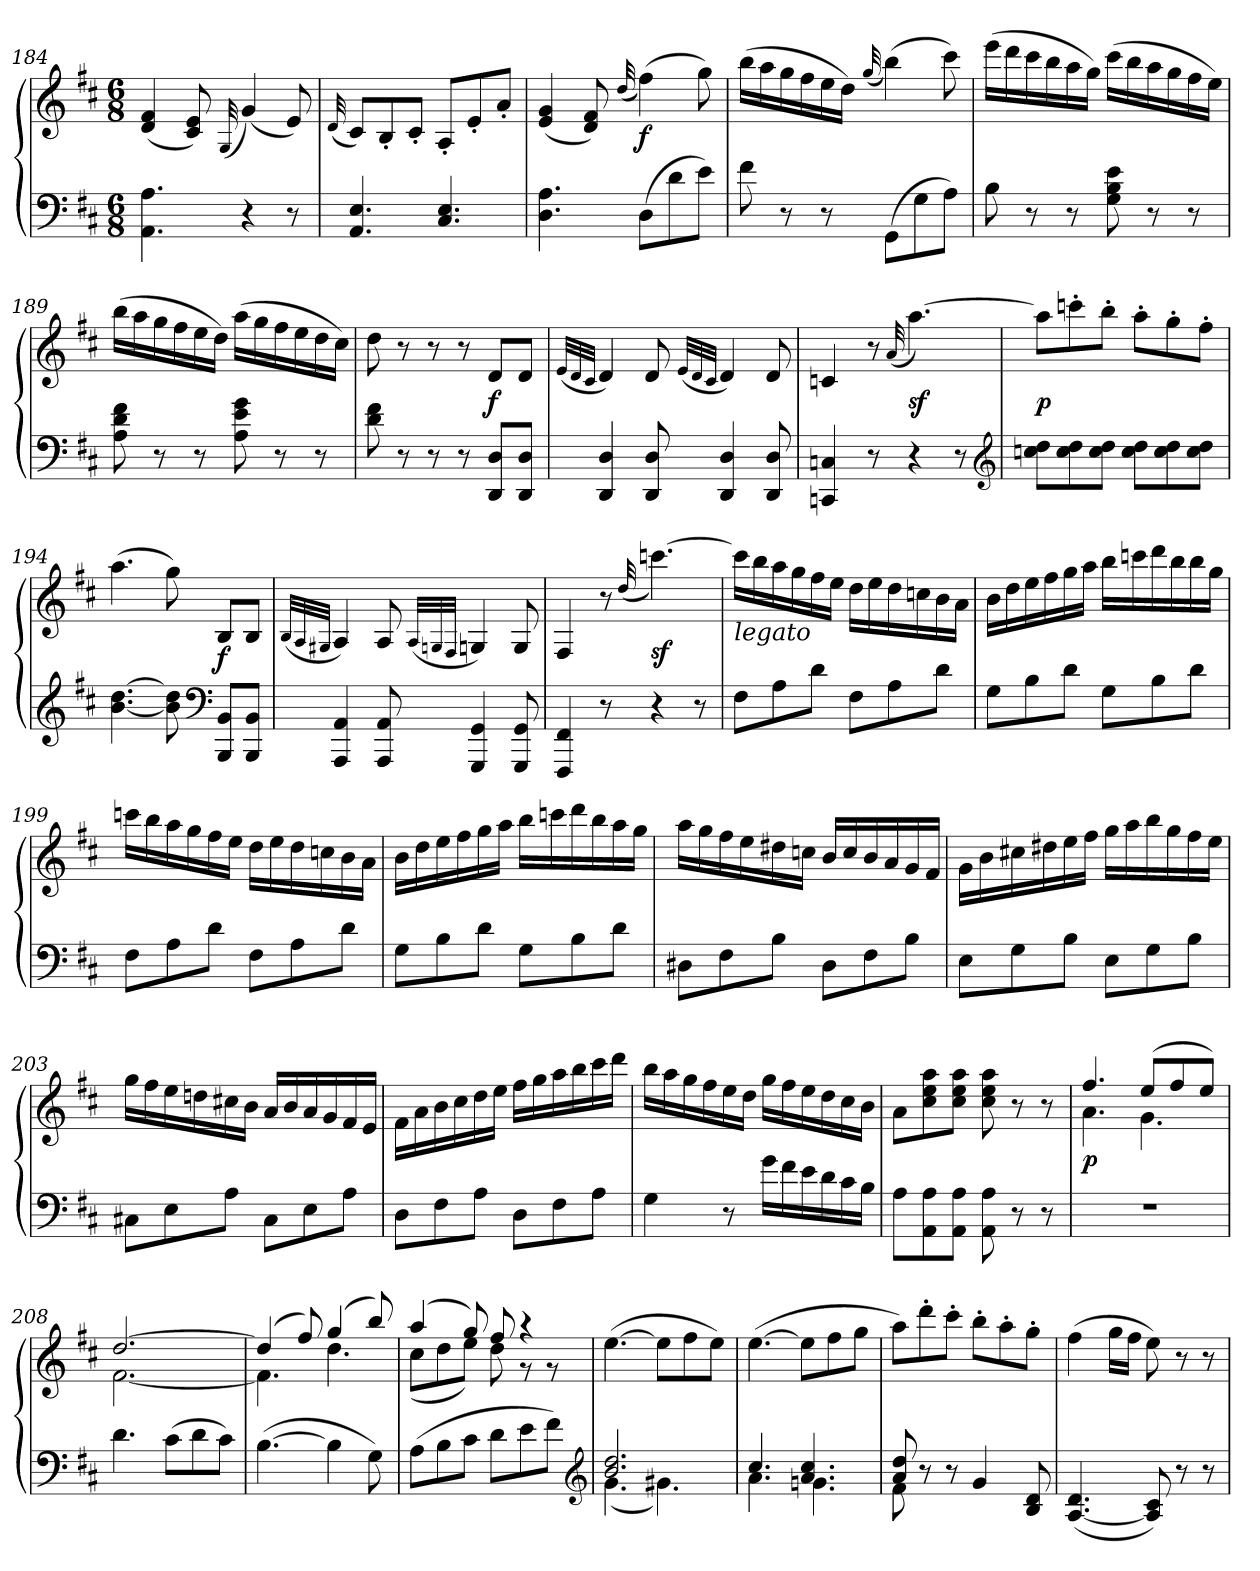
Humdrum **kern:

**kern	**kern	**dynam
*part1	*part1	*part1
*staff2	*staff1	*staff1/2
*clefF4	*clefG2	*
*k[f#c#]	*k[f#c#]	*
*D:	*D:	*
*M6/8	*M6/8	*
=184	=184	=184
4.AA 4.A	(4d 4f#	.
.	8c# 8e)	.
.	(32qqG	.
4r	(4g)	.
8r	8e)	.
=185	=185	=185
.	(32qqd/	.
4.AA 4.E	8c#L)	.
.	8B'	.
.	8c#'J	.
4.C#/ 4.E/	8A'L	.
.	8e'	.
.	8a'J	.
=186	=186	=186
4.D 4.A	(4e 4g	.
.	8d 8f#)	.
.	(32qqdd/	.
(8DL	(4ff#)	f
8d	.	.
8eJ)	8gg)	.
=187	=187	=187
8f#	(16bbLL	.
.	16aa	.
8r	16gg	.
.	16ff#	.
8r	16ee	.
.	16ddJJ)	.
.	(32qqgg/	.
(8GGL	(4bb)	.
8G	.	.
8AJ)	8ccc#)	.
=188	=188	=188
8B	(16eeeLL	.
.	16ddd	.
8r	16ccc#	.
.	16bb	.
8r	16aa	.
.	16ggJJ)	.
8G 8B 8e	(16ccc#LL	.
.	16bb	.
8r	16aa	.
.	16gg	.
8r	16ff#	.
.	16eeJJ)	.
=189	=189	=189
8A 8d 8f#	(16bbLL	.
.	16aa	.
8r	16gg	.
.	16ff#	.
8r	16ee	.
.	16ddJJ)	.
8A 8e 8g	(16aaLL	.
.	16gg	.
8r	16ff#	.
.	16ee	.
8r	16dd	.
.	16cc#JJ)	.
=190	=190	=190
8d 8f#	8dd	.
8r	8r	.
8r	8r	.
8r	8r	.
8DD 8DL	8dL	f
8DD 8DJ	8dJ	.
=191	=191	=191
.	(32qeLLL	.
.	32qd	.
.	32qc#JJJ	.
4DD 4D	4d)	.
8DD 8D	8d	.
.	(32qeLLL	.
.	32qd	.
.	32qc#JJJ	.
4DD 4D	4d)	.
8DD 8D	8d	.
=192	=192	=192
4CCn 4Cn	4cn	.
8r	8r	.
.	(32qqa/	.
4r	[4.aa)	sf
8r	.	.
*clefG2	*	*
=193	=193	=193
8ccn 8ddL	8aaL]	p
8cc 8dd	8cccn'	.
8cc 8ddJ	8bb'J	.
8cc 8ddL	8aa'L	.
8cc 8dd	8gg'	.
8cc 8ddJ	8ff#'J	.
=194	=194	=194
[4.b [4.dd	(4.aa	.
8b] 8dd]	8gg)	.
*clefF4	*	*
8BBB 8BBL	8BL	f
8BBB 8BBJ	8BJ	.
=195	=195	=195
.	(32qB/LLL	.
.	32qA/	.
.	32qG#X/JJJ	.
4AAA 4AA	4A)	.
8AAA 8AA	8A	.
.	(32qA/LLL	.
.	32qGn/	.
.	32qF#/JJJ	.
4GGG 4GG	4Gn/)	.
8GGG 8GG	8G/	.
=196	=196	=196
4FFF# 4FF#	4F#/	.
8r	8r	.
.	(32qqdd/	.
4r	[4.cccn)	sf
8r	.	.
=197	=197	=197
!	!LO:TX:b:i:t=legato	!
8F#L	16cccnLL]	.
.	16bb	.
8A	16aa	.
.	16gg	.
8dJ	16ff#	.
.	16eeJJ	.
8F#L	16ddLL	.
.	16ee	.
8A	16dd	.
.	16ccn	.
8dJ	16b	.
.	16aJJ	.
=198	=198	=198
8GL	16bLL	.
.	16dd	.
8B	16ee	.
.	16ff#	.
8dJ	16gg	.
.	16aaJJ	.
8GL	16bbLL	.
.	16cccn	.
8B	16ddd	.
.	16bb	.
8dJ	16bb	.
.	16ggJJ	.
=199	=199	=199
8F#L	16cccnLL	.
.	16bb	.
8A	16aa	.
.	16gg	.
8dJ	16ff#	.
.	16eeJJ	.
8F#L	16ddLL	.
.	16ee	.
8A	16dd	.
.	16ccn	.
8dJ	16b	.
.	16aJJ	.
=200	=200	=200
8GL	16bLL	.
.	16dd	.
8B	16ee	.
.	16ff#	.
8dJ	16gg	.
.	16aaJJ	.
8GL	16bbLL	.
.	16cccn	.
8B	16ddd	.
.	16bb	.
8dJ	16aa	.
.	16ggJJ	.
=201	=201	=201
8D#XL	16aaLL	.
.	16gg	.
8F#	16ff#	.
.	16ee	.
8BJ	16dd#X	.
.	16ccnJJ	.
8D#L	16bLL	.
.	16cc	.
8F#	16b	.
.	16a	.
8BJ	16g	.
.	16f#JJ	.
=202	=202	=202
8EL	16gLL	.
.	16b	.
8G	16cc#X	.
.	16dd#X	.
8BJ	16ee	.
.	16ff#JJ	.
8EL	16ggLL	.
.	16aa	.
8G	16bb	.
.	16gg	.
8BJ	16ff#	.
.	16eeJJ	.
=203	=203	=203
8C#XL	16ggLL	.
.	16ff#	.
8E	16ee	.
.	16ddn	.
8AJ	16cc#X	.
.	16bJJ	.
8C#L	16aLL	.
.	16b	.
8E	16a	.
.	16g	.
8AJ	16f#	.
.	16eJJ	.
=204	=204	=204
8DL	16f#LL	.
.	16a	.
8F#	16b	.
.	16cc#	.
8AJ	16dd	.
.	16eeJJ	.
8DL	16ff#LL	.
.	16gg	.
8F#	16aa	.
.	16bb	.
8AJ	16ccc#	.
.	16dddJJ	.
=205	=205	=205
4G	16bbLL	.
.	16aa	.
.	16gg	.
.	16ff#	.
8r	16ee	.
.	16ddJJ	.
16gLL	16ggLL	.
16f#	16ff#	.
16e	16ee	.
16d	16dd	.
16c#	16cc#	.
16BJJ	16bJJ	.
=206	=206	=206
8AL	8aL	.
8AA 8A	8cc# 8ee 8aa	.
8AA 8AJ	8cc# 8ee 8aaJ	.
8AA 8A	8cc# 8ee 8aa	.
8r	8r	.
8r	8r	.
=207	=207	=207
*	*^	*
2.r	4.ff#	4.a	p
.	(8eeL	4.g	.
.	8ff#	.	.
.	8eeJ)	.	.
=208	=208	=208	=208
4.d	[2.dd	[2.f#	.
(8c#L	.	.	.
8d	.	.	.
8c#J)	.	.	.
=209	=209	=209	=209
([4.B	(4dd]	4.f#]	.
.	8ff#)	.	.
4B]	(4gg	4.dd	.
8G)	8bb)	.	.
=210	=210	=210	=210
(8AL	(4aa	(8cc#L	.
8B	.	8dd	.
8c#J	8gg)	8eeJ)	.
8dL	8ff#	8dd	.
8e	4r	8r	.
8f#J)	.	8r	.
*	*v	*v	*
*clefG2	*	*
=211	=211	=211
*^	*	*
2.b 2.dd	(4.g	([4.ee	.
.	4.g#X)	8eeL]	.
.	.	8ff#	.
.	.	8eeJ)	.
=212	=212	=212	=212
4.cc#	4.a	([4.ee	.
4.a 4.cc#	4.gn	8eeL]	.
.	.	8ff#	.
.	.	8ggJ	.
=213	=213	=213	=213
8a 8dd	8f#	8aaL)	.
8r	8ryy	8ddd'	.
8r	2ryy	8ccc#'J	.
4g	.	8bb'L	.
.	.	8aa'	.
8B 8d	.	8gg'J	.
*v	*v	*	*
=214	=214	=214
(>[4.A 4.d	(4ff#	.
.	16ggLL	.
.	16ff#JJ	.
8A] 8c#)	8ee)	.
8r	8r	.
8r	8r	.
=	=	=
*-	*-	*-
